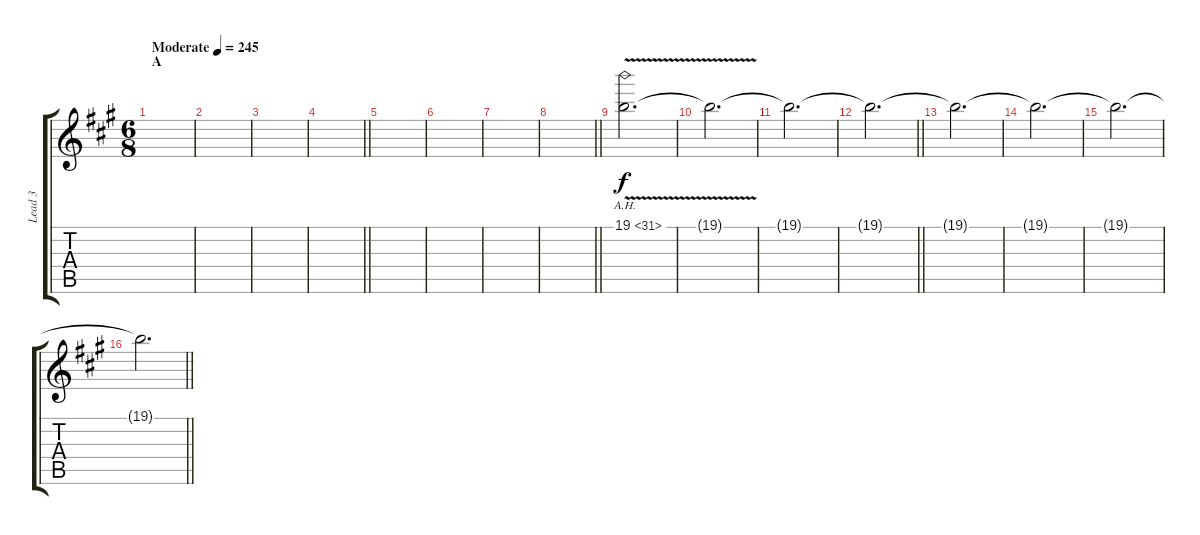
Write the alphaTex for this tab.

\track ("Lead 3" "Lead 3") {instrument lead2sawtooth}
\staff {score tabs}
\tuning (E4 B3 G3 D3 A2 E2) {hide}
\ts (6 8)
\section ("" "A")
\tempo (245 "Moderate")
\clef g2
\ks a
|
|
|
\barLineRight lightlight
|
\section ("" "")
|
|
|
\barLineRight lightlight
|
\section ("" "")
19.1{ah 12 v}.2{d} |
19.1{t}.2{d} |
19.1{t}.2{d} |
\barLineRight lightlight
19.1{t}.2{d} |
\section ("" "")
19.1{t}.2{d} |
19.1{t}.2{d} |
19.1{t}.2{d} |
\barLineRight lightlight
19.1{t}.2{d}
